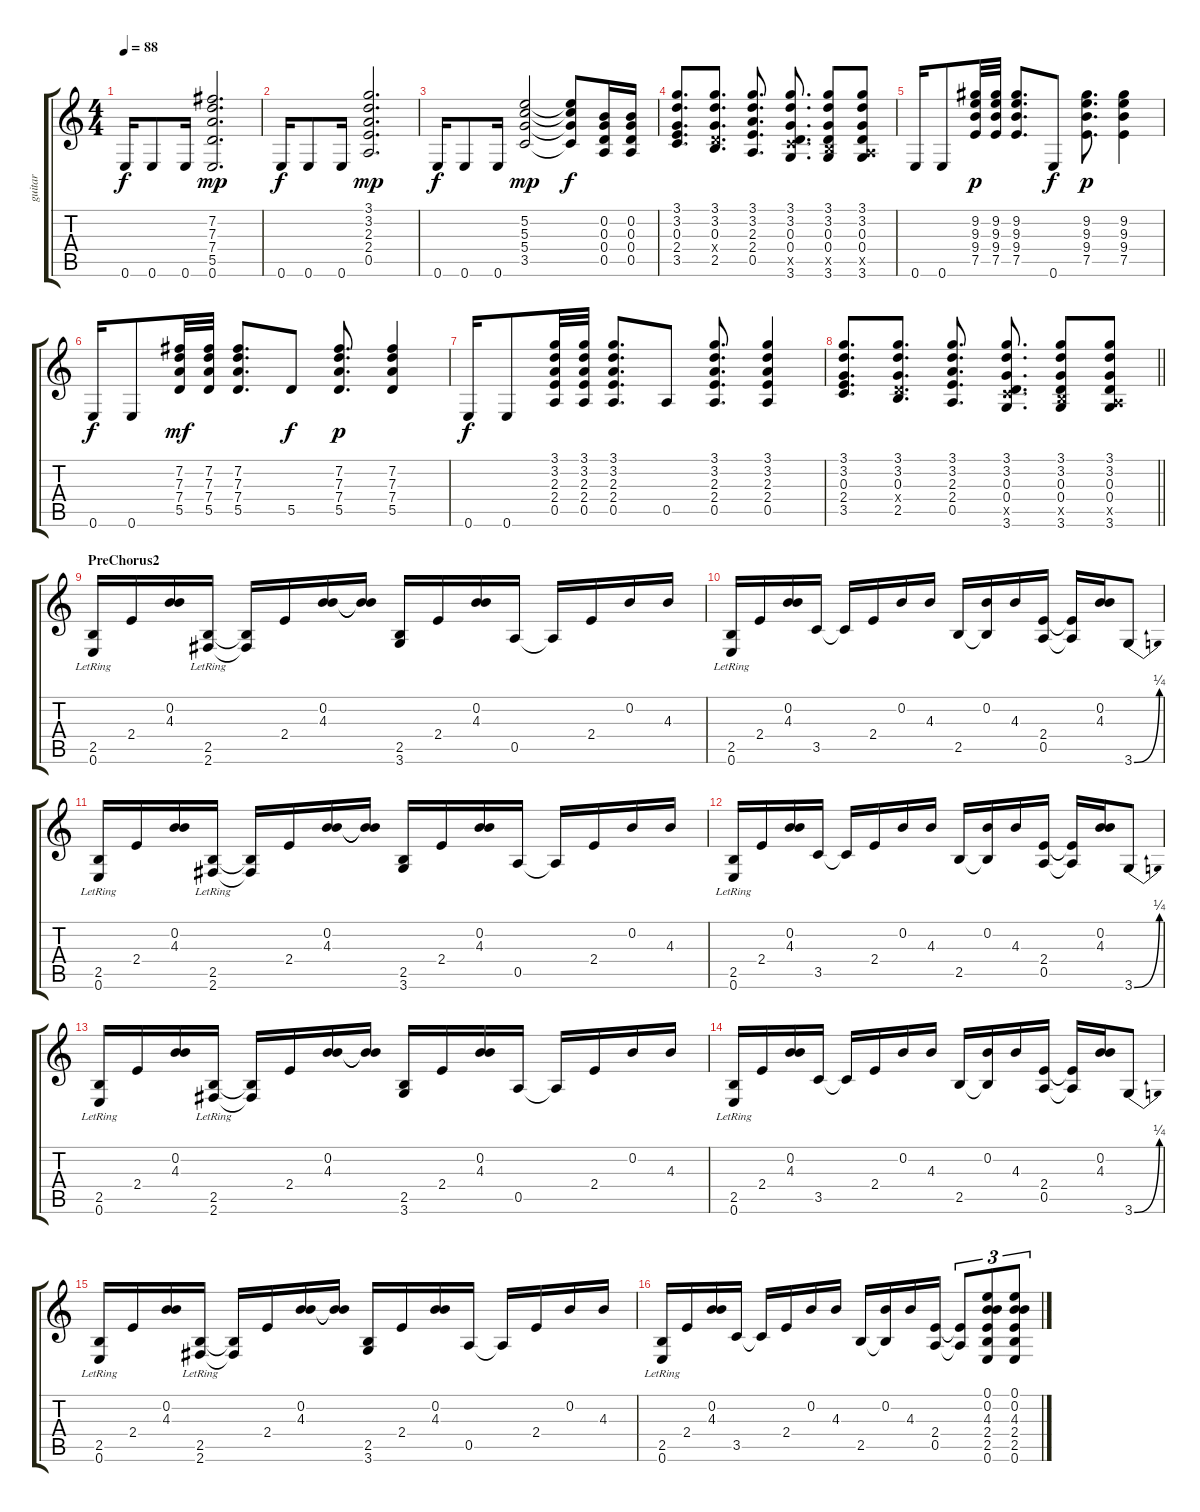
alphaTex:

\track ("guitar" "guitar") {instrument overdrivenguitar}
\staff {score tabs}
\tuning (E4 B3 G3 D3 A2 E2) {hide}
\ts (4 4)
\tempo 88
\clef g2
\ks c
0.6.16{dy f} 0.6.8 0.6.16 (7.2 7.3 7.4 5.5 0.6).2{d dy mp} |
0.6.16{dy f} 0.6.8 0.6.16 (3.1 3.2 2.3 2.4 0.5).2{d dy mp} |
0.6.16{dy f} 0.6.8 0.6.16 (5.2 5.3 5.4 3.5).2{dy mp} (5.2{t} 5.3{t} 5.4{t} 3.5{t}).8{dy f} (0.2 0.3 0.4 0.5).16 (0.2 0.3 0.4 0.5).16 |
(3.1 3.2 0.3 2.4 3.5).8{d} (3.1 3.2 0.3 0.4{x} 2.5).8{d} (3.1 3.2 2.3 2.4 0.5).8{d} (3.1 3.2 0.3 0.4 3.5{x} 3.6).8{d} (3.1 3.2 0.3 0.4 2.5{x} 3.6).8 (3.1 3.2 0.3 0.4 0.5{x} 3.6).8 |
0.6.16 0.6.8 (9.2 9.3 9.4 7.5).32{dy p} (9.2 9.3 9.4 7.5).32 (9.2 9.3 9.4 7.5).8{d} 0.6.8{dy f} (9.2 9.3 9.4 7.5).8{d dy p} (9.2 9.3 9.4 7.5).4 |
0.6.16{dy f} 0.6.8 (7.2 7.3 7.4 5.5).32{dy mf} (7.2 7.3 7.4 5.5).32 (7.2 7.3 7.4 5.5).8{d} 5.5.8{dy f} (7.2 7.3 7.4 5.5).8{d dy p} (7.2 7.3 7.4 5.5).4 |
0.6.16{dy f} 0.6.8 (3.1 3.2 2.3 2.4 0.5).32 (3.1 3.2 2.3 2.4 0.5).32 (3.1 3.2 2.3 2.4 0.5).8{d} 0.5.8 (3.1 3.2 2.3 2.4 0.5).8{d} (3.1 3.2 2.3 2.4 0.5).4 |
\barLineRight lightlight
(3.1 3.2 0.3 2.4 3.5).8{d} (3.1 3.2 0.3 0.4{x} 2.5).8{d} (3.1 3.2 2.3 2.4 0.5).8{d} (3.1 3.2 0.3 0.4 3.5{x} 3.6).8{d} (3.1 3.2 0.3 0.4 2.5{x} 3.6).8 (3.1 3.2 0.3 0.4 0.5{x} 3.6).8 |
\section ("" "PreChorus2")
(2.5 0.6{lr}).16 2.4.16 (0.2 4.3).16 (2.5 2.6{lr}).16 (2.5{t} 2.6{t}).16 2.4.16 (0.2 4.3).16 (0.2{t} 4.3{t}).16 (2.5 3.6).16 2.4.16 (0.2 4.3).16 0.5.16 0.5{t}.16 2.4.16 0.2.16 4.3.16 |
(2.5 0.6{lr}).16 2.4.16 (0.2 4.3).16 3.5.16 3.5{t}.16 2.4.16 0.2.16 4.3.16 2.5.16 (0.2 2.5{t}).16 4.3.16 (2.4 0.5).16 (2.4{t} 0.5{t}).16 (0.2 4.3).16 3.6{be (bend 0 0 60 1)}.8 |
(2.5 0.6{lr}).16 2.4.16 (0.2 4.3).16 (2.5 2.6{lr}).16 (2.5{t} 2.6{t}).16 2.4.16 (0.2 4.3).16 (0.2{t} 4.3{t}).16 (2.5 3.6).16 2.4.16 (0.2 4.3).16 0.5.16 0.5{t}.16 2.4.16 0.2.16 4.3.16 |
(2.5 0.6{lr}).16 2.4.16 (0.2 4.3).16 3.5.16 3.5{t}.16 2.4.16 0.2.16 4.3.16 2.5.16 (0.2 2.5{t}).16 4.3.16 (2.4 0.5).16 (2.4{t} 0.5{t}).16 (0.2 4.3).16 3.6{be (bend 0 0 60 1)}.8 |
(2.5 0.6{lr}).16 2.4.16 (0.2 4.3).16 (2.5 2.6{lr}).16 (2.5{t} 2.6{t}).16 2.4.16 (0.2 4.3).16 (0.2{t} 4.3{t}).16 (2.5 3.6).16 2.4.16 (0.2 4.3).16 0.5.16 0.5{t}.16 2.4.16 0.2.16 4.3.16 |
(2.5 0.6{lr}).16 2.4.16 (0.2 4.3).16 3.5.16 3.5{t}.16 2.4.16 0.2.16 4.3.16 2.5.16 (0.2 2.5{t}).16 4.3.16 (2.4 0.5).16 (2.4{t} 0.5{t}).16 (0.2 4.3).16 3.6{be (bend 0 0 60 1)}.8 |
(2.5 0.6{lr}).16 2.4.16 (0.2 4.3).16 (2.5 2.6{lr}).16 (2.5{t} 2.6{t}).16 2.4.16 (0.2 4.3).16 (0.2{t} 4.3{t}).16 (2.5 3.6).16 2.4.16 (0.2 4.3).16 0.5.16 0.5{t}.16 2.4.16 0.2.16 4.3.16 |
(2.5 0.6{lr}).16 2.4.16 (0.2 4.3).16 3.5.16 3.5{t}.16 2.4.16 0.2.16 4.3.16 2.5.16 (0.2 2.5{t}).16 4.3.16 (2.4 0.5).16 (2.4{t} 0.5{t}).8{tu (3 2)} (0.1 0.2 4.3 2.4 2.5 0.6).8{tu (3 2)} (0.1 0.2 4.3 2.4 2.5 0.6).8{tu (3 2)}
